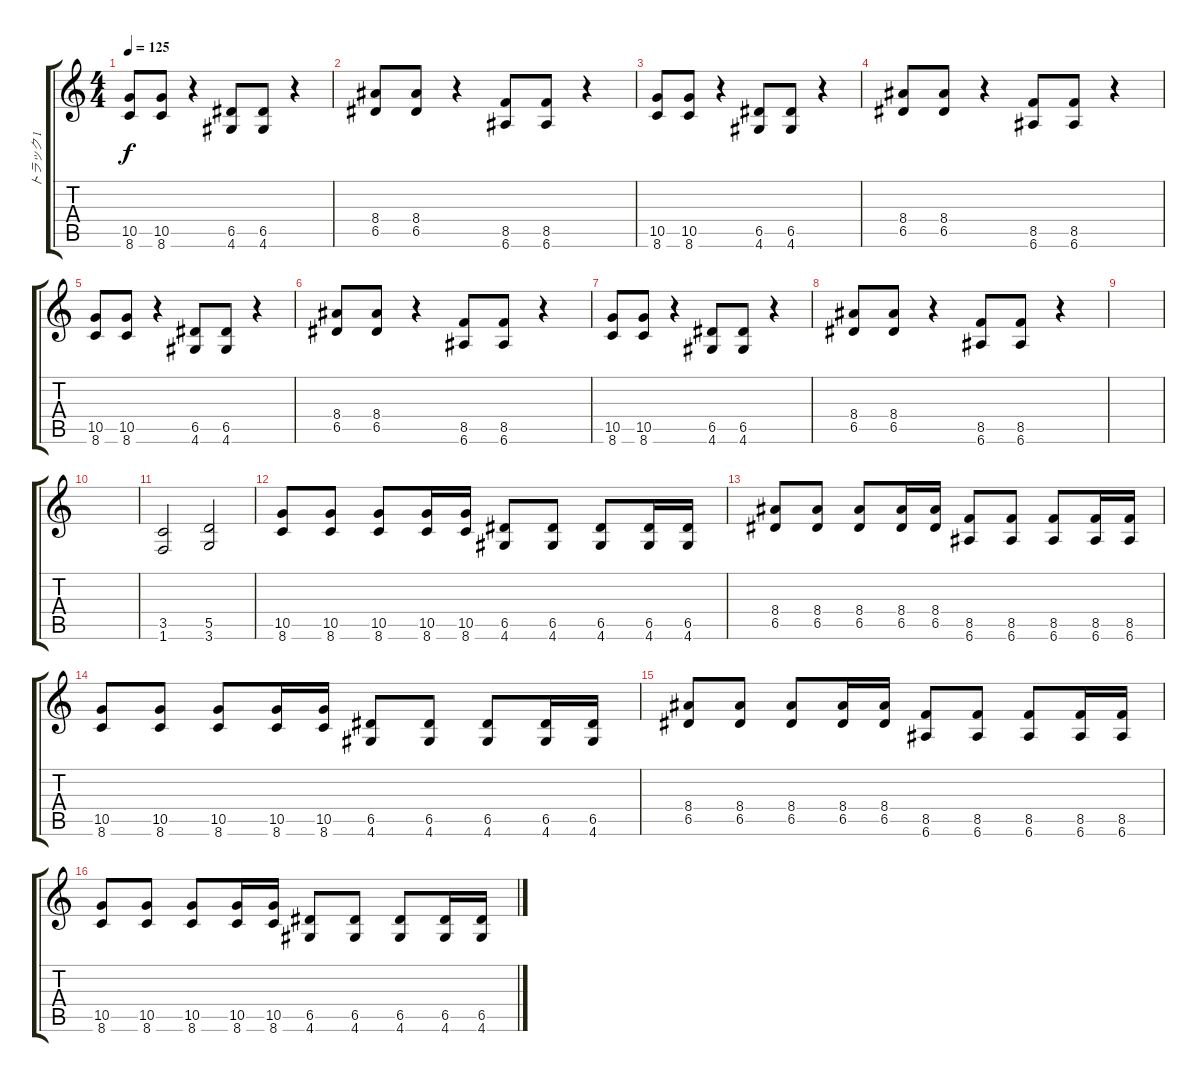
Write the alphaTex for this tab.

\track ("トラック 1" "トラック 1") {instrument overdrivenguitar}
\staff {score tabs}
\tuning (E4 B3 G3 D3 A2 E2) {hide}
\ts (4 4)
\tempo 125
\clef g2
\ks c
(10.5 8.6).8{dy f} (10.5 8.6).8 r.4 (6.5 4.6).8 (6.5 4.6).8 r.4 |
(8.4 6.5).8 (8.4 6.5).8 r.4 (8.5 6.6).8 (8.5 6.6).8 r.4 |
(10.5 8.6).8 (10.5 8.6).8 r.4 (6.5 4.6).8 (6.5 4.6).8 r.4 |
(8.4 6.5).8 (8.4 6.5).8 r.4 (8.5 6.6).8 (8.5 6.6).8 r.4 |
(10.5 8.6).8 (10.5 8.6).8 r.4 (6.5 4.6).8 (6.5 4.6).8 r.4 |
(8.4 6.5).8 (8.4 6.5).8 r.4 (8.5 6.6).8 (8.5 6.6).8 r.4 |
(10.5 8.6).8 (10.5 8.6).8 r.4 (6.5 4.6).8 (6.5 4.6).8 r.4 |
(8.4 6.5).8 (8.4 6.5).8 r.4 (8.5 6.6).8 (8.5 6.6).8 r.4 |
|
|
(3.5 1.6).2 (5.5 3.6).2 |
(10.5 8.6).8 (10.5 8.6).8 (10.5 8.6).8 (10.5 8.6).16 (10.5 8.6).16 (6.5 4.6).8 (6.5 4.6).8 (6.5 4.6).8 (6.5 4.6).16 (6.5 4.6).16 |
(8.4 6.5).8 (8.4 6.5).8 (8.4 6.5).8 (8.4 6.5).16 (8.4 6.5).16 (8.5 6.6).8 (8.5 6.6).8 (8.5 6.6).8 (8.5 6.6).16 (8.5 6.6).16 |
(10.5 8.6).8 (10.5 8.6).8 (10.5 8.6).8 (10.5 8.6).16 (10.5 8.6).16 (6.5 4.6).8 (6.5 4.6).8 (6.5 4.6).8 (6.5 4.6).16 (6.5 4.6).16 |
(8.4 6.5).8 (8.4 6.5).8 (8.4 6.5).8 (8.4 6.5).16 (8.4 6.5).16 (8.5 6.6).8 (8.5 6.6).8 (8.5 6.6).8 (8.5 6.6).16 (8.5 6.6).16 |
(10.5 8.6).8 (10.5 8.6).8 (10.5 8.6).8 (10.5 8.6).16 (10.5 8.6).16 (6.5 4.6).8 (6.5 4.6).8 (6.5 4.6).8 (6.5 4.6).16 (6.5 4.6).16
